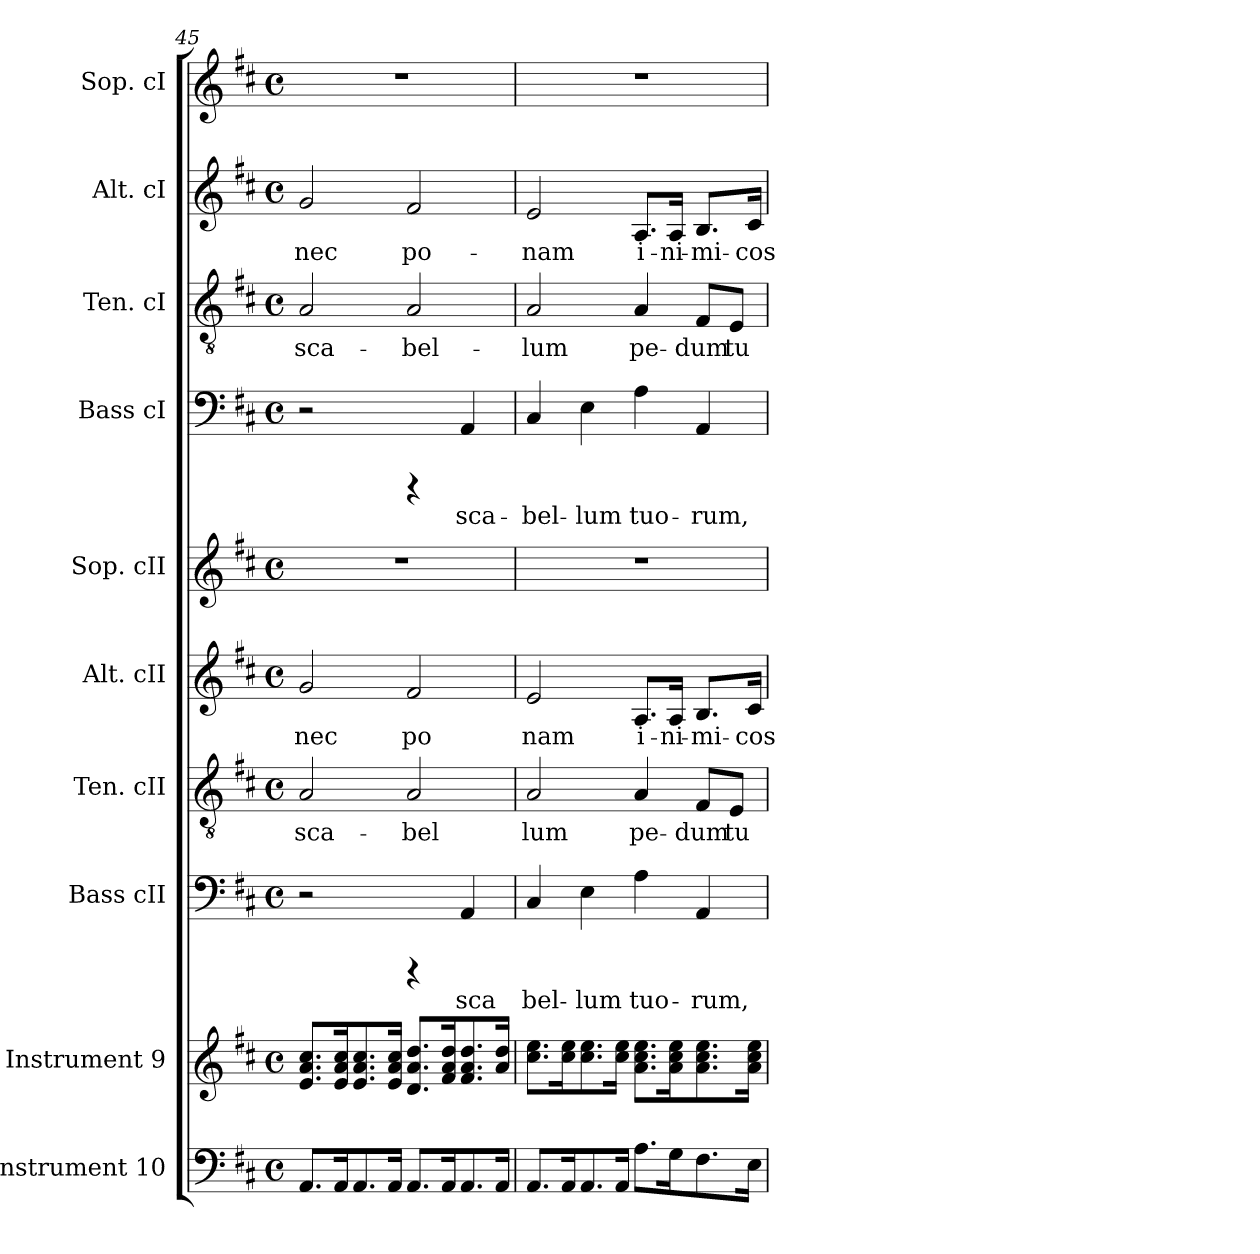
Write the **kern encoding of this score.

**kern	**kern	**kern	**text	**kern	**text	**kern	**text	**kern	**kern	**text	**kern	**text	**kern	**text	**kern
*part10	*part9	*part8	*part8	*part7	*part7	*part6	*part6	*part5	*part4	*part4	*part3	*part3	*part2	*part2	*part1
*staff10	*staff9	*staff8	*staff8	*staff7	*staff7	*staff6	*staff6	*staff5	*staff4	*staff4	*staff3	*staff3	*staff2	*staff2	*staff1
*I"Instrument 10	*I"Instrument 9	*I"Bass cII	*	*I"Ten. cII	*	*I"Alt. cII	*	*I"Sop. cII	*I"Bass cI	*	*I"Ten. cI	*	*I"Alt. cI	*	*I"Sop. cI
*	*	*I'Bass cII	*	*I'Ten. cII	*	*I'Alt. cII	*	*I'Sop. cII	*I'Bass cI	*	*I'Ten. cI	*	*I'Alt. cI	*	*I'Sop. cI
*clefF4	*clefG2	*clefF4	*	*clefGv2	*	*clefG2	*	*clefG2	*clefF4	*	*clefGv2	*	*clefG2	*	*clefG2
*k[f#c#]	*k[f#c#]	*k[f#c#]	*	*k[f#c#]	*	*k[f#c#]	*	*k[f#c#]	*k[f#c#]	*	*k[f#c#]	*	*k[f#c#]	*	*k[f#c#]
*D:	*D:	*D:	*	*D:	*	*D:	*	*D:	*D:	*	*D:	*	*D:	*	*D:
*M4/4	*M4/4	*M4/4	*	*M4/4	*	*M4/4	*	*M4/4	*M4/4	*	*M4/4	*	*M4/4	*	*M4/4
*met(c)	*met(c)	*met(c)	*	*met(c)	*	*met(c)	*	*met(c)	*met(c)	*	*met(c)	*	*met(c)	*	*met(c)
=45	=45	=45	=45	=45	=45	=45	=45	=45	=45	=45	=45	=45	=45	=45	=45
!	!	!	!	!	!LO:LY:b:cj	!	!LO:LY:b:cj	!	!	!	!	!LO:LY:b:cj	!	!LO:LY:b:cj	!
8.AA/L	8.cc#/ 8.a/ 8.e/L	2r	.	2A/	sca-	2g/	-nec	1r	2r	.	2A/	sca-	2g/	-nec	1r
16AA/	16cc#/ 16a/ 16e/	.	.	.	.	.	.	.	.	.	.	.	.	.	.
8.AA/	8.cc#/ 8.a/ 8.e/	.	.	.	.	.	.	.	.	.	.	.	.	.	.
16AA/J	16cc#/ 16a/ 16e/J	.	.	.	.	.	.	.	.	.	.	.	.	.	.
!	!	!	!	!	!LO:LY:b:cj	!	!LO:LY:b:cj	!	!	!	!	!LO:LY:b:cj	!	!LO:LY:b:cj	!
8.AA/L	8.dd/ 8.a/ 8.d/L	4rCCC	.	2A/	-bel	2f#/	po	.	4rCCC	.	2A/	-bel-	2f#/	po-	.
16AA/	16dd/ 16a/ 16f#/	.	.	.	.	.	.	.	.	.	.	.	.	.	.
!	!	!	!LO:LY:b:cj	!	!	!	!	!	!	!LO:LY:b:cj	!	!	!	!	!
8.AA/	8.dd/ 8.a/ 8.f#/	4AA/	sca	.	.	.	.	.	4AA/	sca-	.	.	.	.	.
16AA/J	16dd/ 16a/J	.	.	.	.	.	.	.	.	.	.	.	.	.	.
!!LO:PB:g=z
=46	=46	=46	=46	=46	=46	=46	=46	=46	=46	=46	=46	=46	=46	=46	=46
!	!	!	!LO:LY:b:cj	!	!LO:LY:b:cj	!	!LO:LY:b:cj	!	!	!LO:LY:b:cj	!	!LO:LY:b:cj	!	!LO:LY:b:cj	!
8.AA/L	8.ee\ 8.cc#\L	4C#/	bel-	2A/	lum	2e/	nam	1r	4C#/	-bel-	2A/	-lum	2e/	-nam	1r
16AA/	16ee\ 16cc#\	.	.	.	.	.	.	.	.	.	.	.	.	.	.
!	!	!	!LO:LY:b:cj	!	!	!	!	!	!	!LO:LY:b:cj	!	!	!	!	!
8.AA/	8.ee\ 8.cc#\	4E\	-lum	.	.	.	.	.	4E\	-lum	.	.	.	.	.
16AA/J	16ee\ 16cc#\J	.	.	.	.	.	.	.	.	.	.	.	.	.	.
!	!	!	!LO:LY:b:cj	!	!LO:LY:b:cj	!	!LO:LY:b:cj	!	!	!LO:LY:b:cj	!	!LO:LY:b:cj	!	!LO:LY:b:cj	!
8.A\L	8.ee\ 8.cc#\ 8.a\L	4A\	tuo-	4A/	pe-	8.A/L	i-	.	4A\	tuo-	4A/	pe-	8.A/L	i-	.
!	!	!	!	!	!	!	!LO:LY:b:cj	!	!	!	!	!	!	!LO:LY:b:cj	!
16G\	16ee\ 16cc#\ 16a\	.	.	.	.	16A/Jk	-ni-	.	.	.	.	.	16A/Jk	-ni-	.
!	!	!	!LO:LY:b:cj	!	!LO:LY:b:cj	!	!LO:LY:b:cj	!	!	!LO:LY:b:cj	!	!LO:LY:b:cj	!	!LO:LY:b:cj	!
8.F#\	8.ee\ 8.cc#\ 8.a\	4AA/	-rum,	8F#/L	-dum	8.B/L	-mi-	.	4AA/	-rum,	8F#/L	-dum	8.B/L	-mi-	.
!	!	!	!	!	!LO:LY:b:cj	!	!	!	!	!	!	!LO:LY:b:cj	!	!	!
.	.	.	.	8E/J	tu-	.	.	.	.	.	8E/J	tu-	.	.	.
!	!	!	!	!	!	!	!LO:LY:b:cj	!	!	!	!	!	!	!LO:LY:b:cj	!
16E\J	16ee\ 16cc#\ 16a\J	.	.	.	.	16c#/Jk	-cos	.	.	.	.	.	16c#/Jk	-cos	.
=	=	=	=	=	=	=	=	=	=	=	=	=	=	=	=
*-	*-	*-	*-	*-	*-	*-	*-	*-	*-	*-	*-	*-	*-	*-	*-
